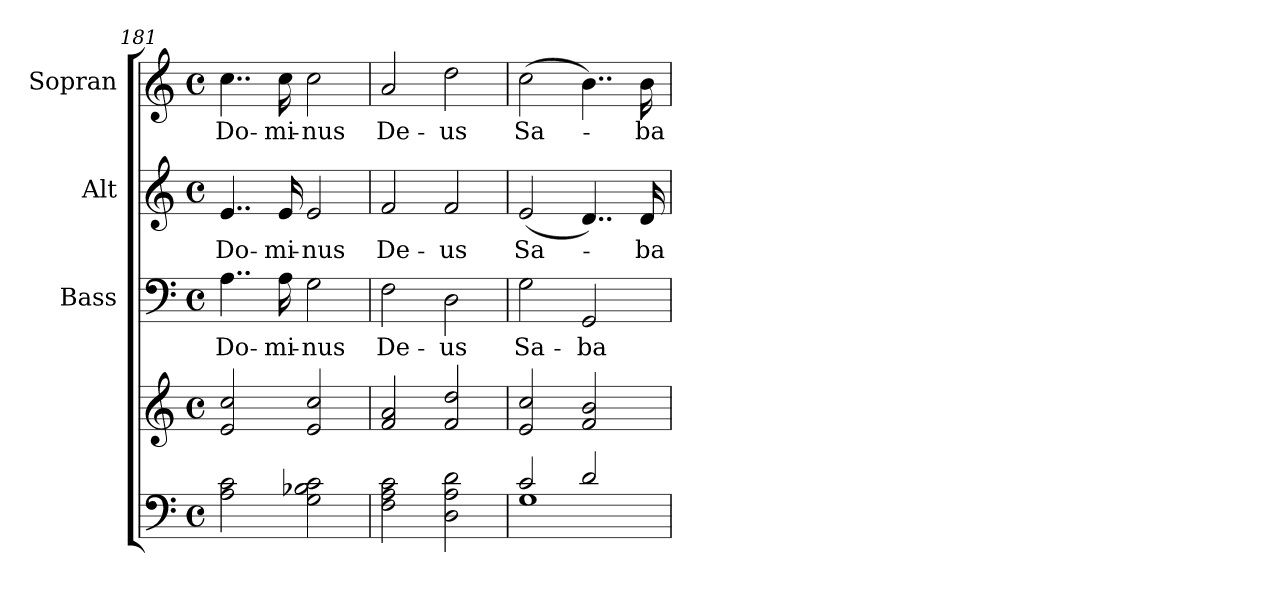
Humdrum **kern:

**kern	**kern	**kern	**text	**kern	**text	**kern	**text
*part4	*part4	*part3	*part3	*part2	*part2	*part1	*part1
*staff5	*staff4	*staff3	*staff3	*staff2	*staff2	*staff1	*staff1
*	*	*I"Bass	*	*I"Alt	*	*I"Sopran	*
*	*	*I'B.	*	*I'A	*	*I'S	*
*clefF4	*clefG2	*clefF4	*	*clefG2	*	*clefG2	*
*k[]	*k[]	*k[]	*	*k[]	*	*k[]	*
*C:	*C:	*C:	*	*C:	*	*C:	*
*M4/4	*M4/4	*M4/4	*	*M4/4	*	*M4/4	*
*met(c)	*met(c)	*met(c)	*	*met(c)	*	*met(c)	*
=181	=181	=181	=181	=181	=181	=181	=181
!	!	!	!LO:LY:b	!	!LO:LY:b	!	!LO:LY:b
2A\ 2c\	2e/ 2cc/	4..A\	Do-	4..e/	Do-	4..cc\	Do-
!	!	!	!LO:LY:b	!	!LO:LY:b	!	!LO:LY:b
.	.	16A\	-mi-	16e/	-mi-	16cc\	-mi-
!	!	!	!LO:LY:b	!	!LO:LY:b	!	!LO:LY:b
2G\ 2B-X\ 2c\	2e/ 2cc/	2G\	-nus	2e/	-nus	2cc\	-nus
=182	=182	=182	=182	=182	=182	=182	=182
!	!	!	!LO:LY:b	!	!LO:LY:b	!	!LO:LY:b
2F\ 2A\ 2c\	2f/ 2a/	2F\	De-	2f/	De-	2a/	De-
!	!	!	!LO:LY:b	!	!LO:LY:b	!	!LO:LY:b
2D\ 2A\ 2d\	2f/ 2dd/	2D\	-us	2f/	-us	2dd\	-us
=183	=183	=183	=183	=183	=183	=183	=183
*^	*	*	*	*	*	*	*
!	!	!	!	!LO:LY:b	!	!LO:LY:b	!	!LO:LY:b
2c/	1G	2e/ 2cc/	2G\	Sa-	(<2e/	Sa-	(>2cc\	Sa-
!	!	!	!	!LO:LY:b	!	!	!	!
2d/	.	2f/ 2b/	2GG/	-ba-	4..d/)	.	4..b\)	.
!	!	!	!	!	!	!LO:LY:b	!	!LO:LY:b
.	.	.	.	.	16d/	-ba-	16b\	-ba-
*v	*v	*	*	*	*	*	*	*
=	=	=	=	=	=	=	=
*-	*-	*-	*-	*-	*-	*-	*-
